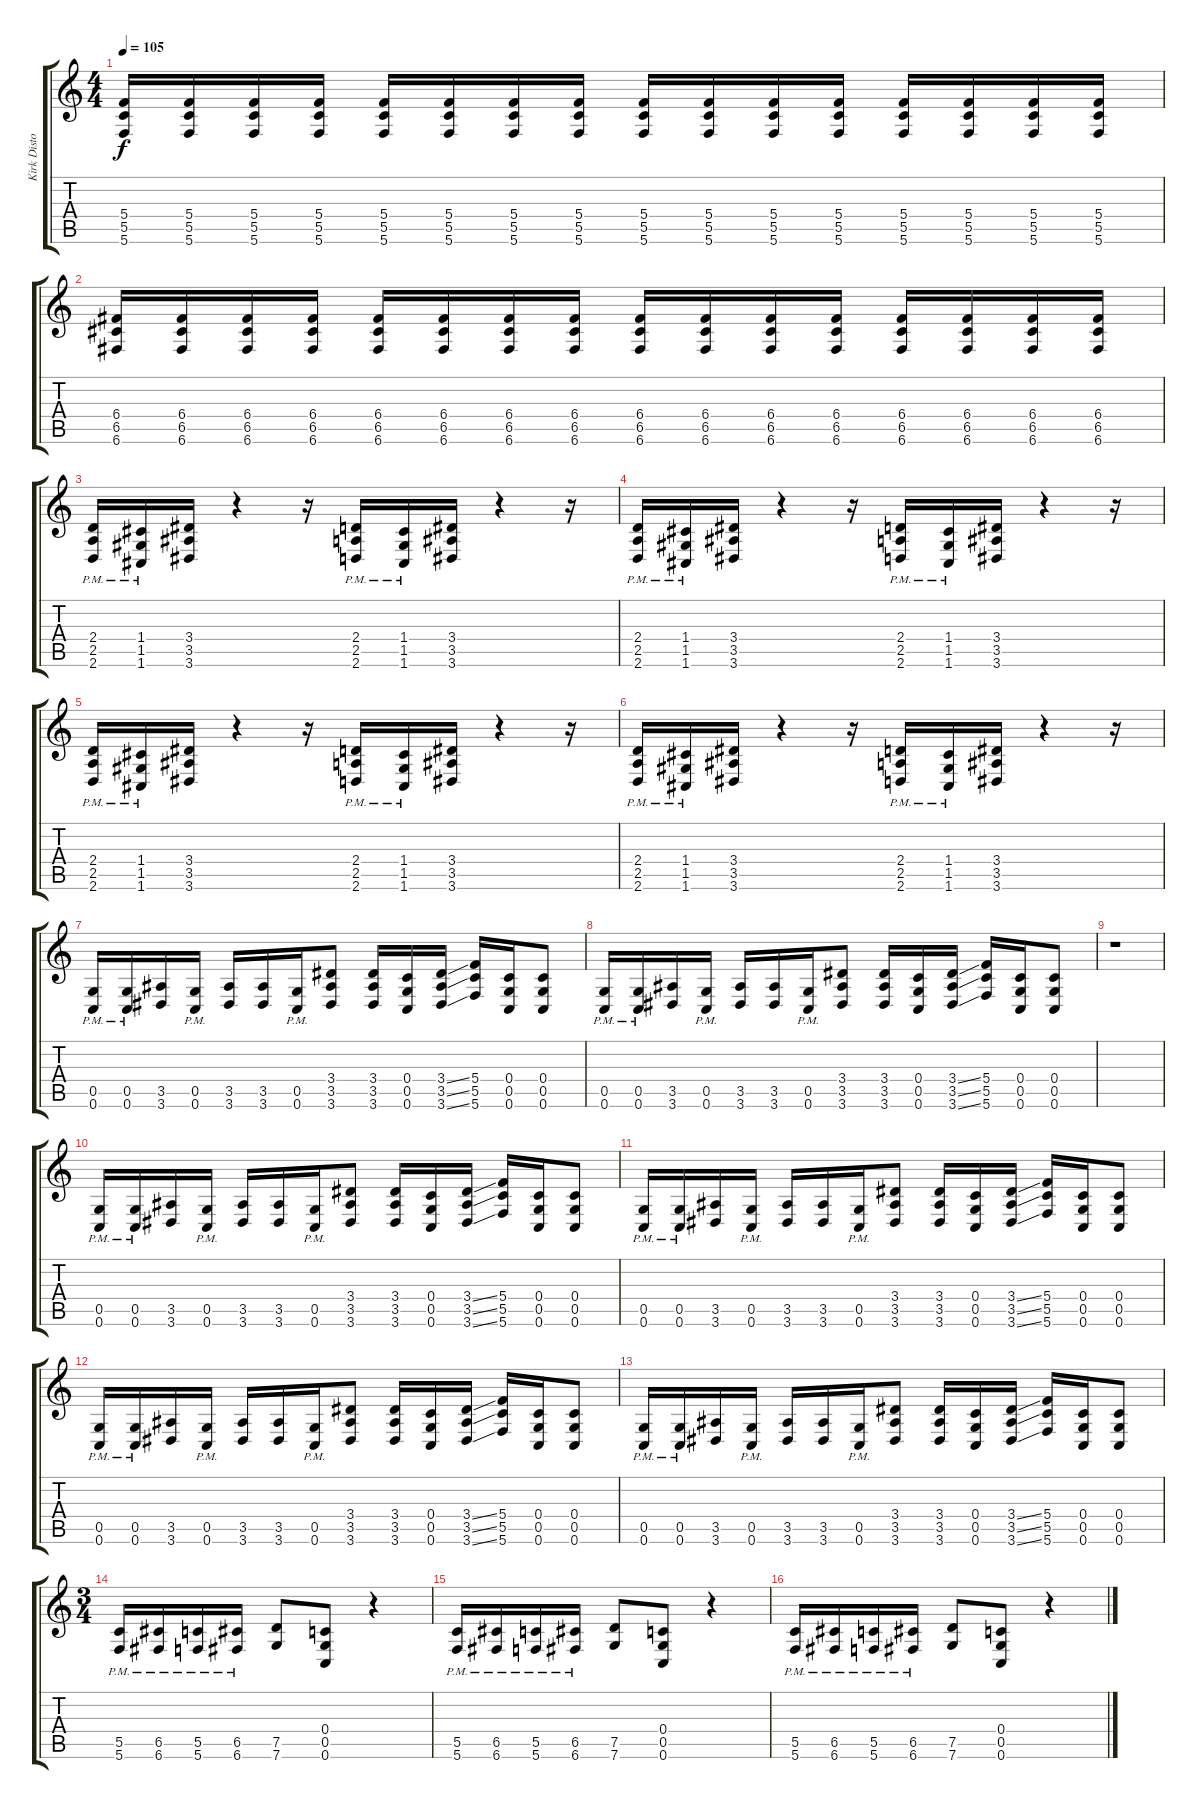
\track ("Kirk Distortion" "Kirk Disto") {instrument distortionguitar}
\staff {score tabs}
\tuning (D4 A3 F3 C3 G2 C2) {hide}
\ts (4 4)
\tempo 105
\clef g2
\ks c
(5.4 5.5 5.6).16{dy f} (5.4 5.5 5.6).16 (5.4 5.5 5.6).16 (5.4 5.5 5.6).16 (5.4 5.5 5.6).16 (5.4 5.5 5.6).16 (5.4 5.5 5.6).16 (5.4 5.5 5.6).16 (5.4 5.5 5.6).16 (5.4 5.5 5.6).16 (5.4 5.5 5.6).16 (5.4 5.5 5.6).16 (5.4 5.5 5.6).16 (5.4 5.5 5.6).16 (5.4 5.5 5.6).16 (5.4 5.5 5.6).16 |
(6.4 6.5 6.6).16 (6.4 6.5 6.6).16 (6.4 6.5 6.6).16 (6.4 6.5 6.6).16 (6.4 6.5 6.6).16 (6.4 6.5 6.6).16 (6.4 6.5 6.6).16 (6.4 6.5 6.6).16 (6.4 6.5 6.6).16 (6.4 6.5 6.6).16 (6.4 6.5 6.6).16 (6.4 6.5 6.6).16 (6.4 6.5 6.6).16 (6.4 6.5 6.6).16 (6.4 6.5 6.6).16 (6.4 6.5 6.6).16 |
(2.4{pm} 2.5{pm} 2.6{pm}).16 (1.4{pm} 1.5{pm} 1.6{pm}).16 (3.4 3.5 3.6).16 r.4 r.16 (2.4{pm} 2.5{pm} 2.6{pm}).16 (1.4{pm} 1.5{pm} 1.6{pm}).16 (3.4 3.5 3.6).16 r.4 r.16 |
(2.4{pm} 2.5{pm} 2.6{pm}).16 (1.4{pm} 1.5{pm} 1.6{pm}).16 (3.4 3.5 3.6).16 r.4 r.16 (2.4{pm} 2.5{pm} 2.6{pm}).16 (1.4{pm} 1.5{pm} 1.6{pm}).16 (3.4 3.5 3.6).16 r.4 r.16 |
(2.4{pm} 2.5{pm} 2.6{pm}).16 (1.4{pm} 1.5{pm} 1.6{pm}).16 (3.4 3.5 3.6).16 r.4 r.16 (2.4{pm} 2.5{pm} 2.6{pm}).16 (1.4{pm} 1.5{pm} 1.6{pm}).16 (3.4 3.5 3.6).16 r.4 r.16 |
(2.4{pm} 2.5{pm} 2.6{pm}).16 (1.4{pm} 1.5{pm} 1.6{pm}).16 (3.4 3.5 3.6).16 r.4 r.16 (2.4{pm} 2.5{pm} 2.6{pm}).16 (1.4{pm} 1.5{pm} 1.6{pm}).16 (3.4 3.5 3.6).16 r.4 r.16 |
(0.5{pm} 0.6).16 (0.5{pm} 0.6).16 (3.5 3.6).16 (0.5{pm} 0.6).16 (3.5 3.6).16 (3.5 3.6).16 (0.5{pm} 0.6).16 (3.4 3.5 3.6).8 (3.4 3.5 3.6).16 (0.4 0.5 0.6).16 (3.4{ss} 3.5{ss} 3.6{ss}).16 (5.4 5.5 5.6).16 (0.4 0.5 0.6).16 (0.4 0.5 0.6).8 |
(0.5{pm} 0.6).16 (0.5{pm} 0.6).16 (3.5 3.6).16 (0.5{pm} 0.6).16 (3.5 3.6).16 (3.5 3.6).16 (0.5{pm} 0.6).16 (3.4 3.5 3.6).8 (3.4 3.5 3.6).16 (0.4 0.5 0.6).16 (3.4{ss} 3.5{ss} 3.6{ss}).16 (5.4 5.5 5.6).16 (0.4 0.5 0.6).16 (0.4 0.5 0.6).8 |
r.1 |
(0.5{pm} 0.6).16 (0.5{pm} 0.6).16 (3.5 3.6).16 (0.5{pm} 0.6).16 (3.5 3.6).16 (3.5 3.6).16 (0.5{pm} 0.6).16 (3.4 3.5 3.6).8 (3.4 3.5 3.6).16 (0.4 0.5 0.6).16 (3.4{ss} 3.5{ss} 3.6{ss}).16 (5.4 5.5 5.6).16 (0.4 0.5 0.6).16 (0.4 0.5 0.6).8 |
(0.5{pm} 0.6).16 (0.5{pm} 0.6).16 (3.5 3.6).16 (0.5{pm} 0.6).16 (3.5 3.6).16 (3.5 3.6).16 (0.5{pm} 0.6).16 (3.4 3.5 3.6).8 (3.4 3.5 3.6).16 (0.4 0.5 0.6).16 (3.4{ss} 3.5{ss} 3.6{ss}).16 (5.4 5.5 5.6).16 (0.4 0.5 0.6).16 (0.4 0.5 0.6).8 |
(0.5{pm} 0.6).16 (0.5{pm} 0.6).16 (3.5 3.6).16 (0.5{pm} 0.6).16 (3.5 3.6).16 (3.5 3.6).16 (0.5{pm} 0.6).16 (3.4 3.5 3.6).8 (3.4 3.5 3.6).16 (0.4 0.5 0.6).16 (3.4{ss} 3.5{ss} 3.6{ss}).16 (5.4 5.5 5.6).16 (0.4 0.5 0.6).16 (0.4 0.5 0.6).8 |
(0.5{pm} 0.6).16 (0.5{pm} 0.6).16 (3.5 3.6).16 (0.5{pm} 0.6).16 (3.5 3.6).16 (3.5 3.6).16 (0.5{pm} 0.6).16 (3.4 3.5 3.6).8 (3.4 3.5 3.6).16 (0.4 0.5 0.6).16 (3.4{ss} 3.5{ss} 3.6{ss}).16 (5.4 5.5 5.6).16 (0.4 0.5 0.6).16 (0.4 0.5 0.6).8 |
\ts (3 4)
(5.5{pm} 5.6{pm}).16 (6.5{pm} 6.6{pm}).16 (5.5{pm} 5.6{pm}).16 (6.5{pm} 6.6{pm}).16 (7.5 7.6).8 (0.4 0.5 0.6).8 r.4 |
(5.5{pm} 5.6{pm}).16 (6.5{pm} 6.6{pm}).16 (5.5{pm} 5.6{pm}).16 (6.5{pm} 6.6{pm}).16 (7.5 7.6).8 (0.4 0.5 0.6).8 r.4 |
(5.5{pm} 5.6{pm}).16 (6.5{pm} 6.6{pm}).16 (5.5{pm} 5.6{pm}).16 (6.5{pm} 6.6{pm}).16 (7.5 7.6).8 (0.4 0.5 0.6).8 r.4
